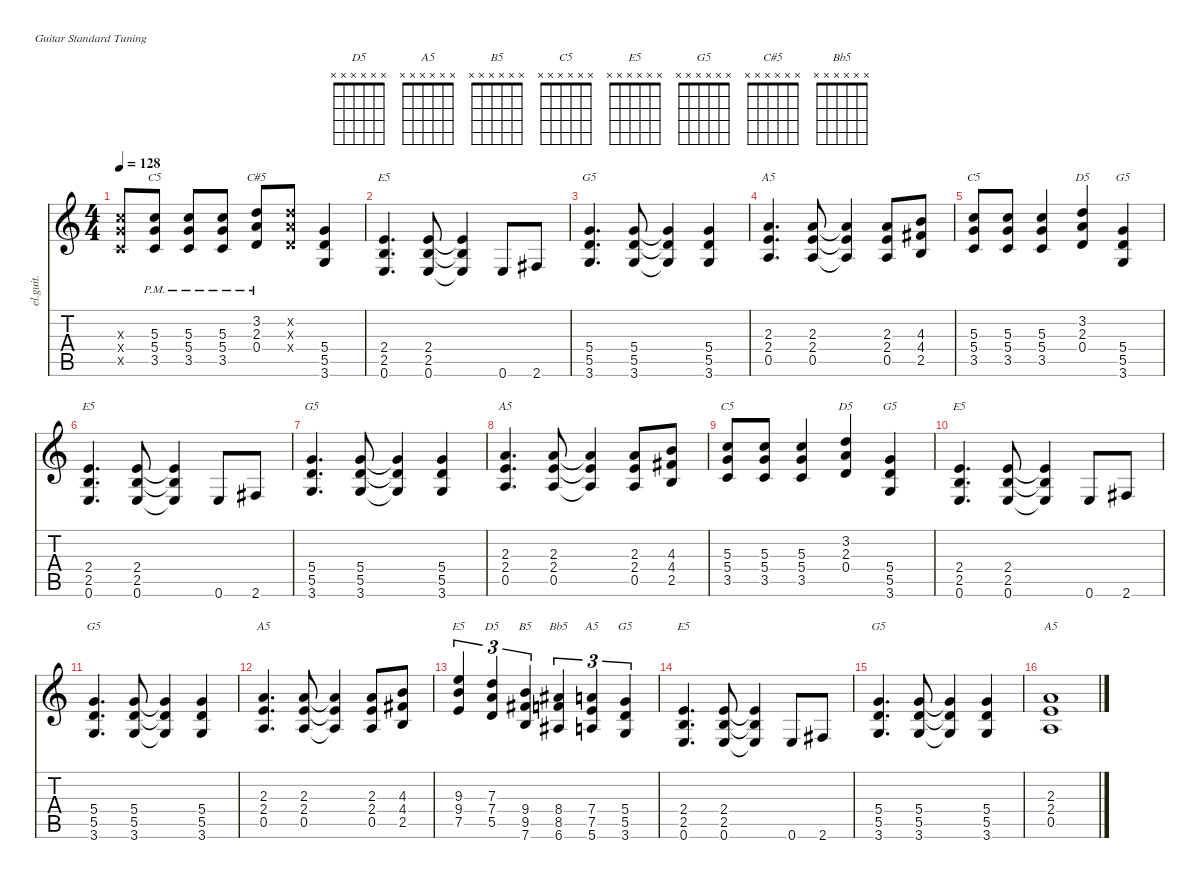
\defaultSystemsLayout 4
\hideDynamics
\bracketExtendMode nobrackets
\otherSystemsTrackNameOrientation horizontal
\track ("Guitar2(Izzy)" "el.guit.") {instrument electricguitarclean}
\staff {score tabs}
\tuning (E4 B3 G3 D3 A2 E2)
\chord ("D5" x x x x x x)
\chord ("A5" x x x x x x)
\chord ("B5" x x x x x x)
\chord ("C5" x x x x x x)
\chord ("E5" x x x x x x)
\chord ("G5" x x x x x x)
\chord ("C#5" x x x x x x)
\chord ("Bb5" x x x x x x)
\ts (4 4)
\tempo 128
\clef g2
\ks c
(5.3{x} 5.4{x} 3.5{x}).8{dy f} (5.3{pm} 5.4{pm} 3.5).8{ch "C5"} (5.3{pm} 5.4{pm} 3.5).8 (5.3{pm} 5.4{pm} 3.5).8 (3.2{pm} 2.3{pm} 0.4{pm}).8{ch "C#5"} (3.2{x} 2.3{x} 0.4{x}).8 (5.4 5.5 3.6).4 |
(2.4 2.5 0.6).4{d ch "E5"} (2.4 2.5 0.6).8 (2.4{t} 2.5{t} 0.6{t}).4 0.6.8 2.6{acc #}.8 |
(5.4 5.5 3.6).4{d ch "G5"} (5.4 5.5 3.6).8 (5.4{t} 5.5{t} 3.6{t}).4 (5.4 5.5 3.6).4 |
(2.3 2.4 0.5).4{d ch "A5"} (2.3 2.4 0.5).8 (2.3{t} 2.4{t} 0.5{t}).4 (2.3 2.4 0.5).8 (4.3 4.4{acc #} 2.5).8 |
(5.3 5.4 3.5).8{ch "C5"} (5.3 5.4 3.5).8 (5.3 5.4 3.5).4 (3.2 2.3 0.4).4{ch "D5"} (5.4 5.5 3.6).4{ch "G5"} |
(2.4 2.5 0.6).4{d ch "E5"} (2.4 2.5 0.6).8 (2.4{t} 2.5{t} 0.6{t}).4 0.6.8 2.6{acc #}.8 |
(5.4 5.5 3.6).4{d ch "G5"} (5.4 5.5 3.6).8 (5.4{t} 5.5{t} 3.6{t}).4 (5.4 5.5 3.6).4 |
(2.3 2.4 0.5).4{d ch "A5"} (2.3 2.4 0.5).8 (2.3{t} 2.4{t} 0.5{t}).4 (2.3 2.4 0.5).8 (4.3 4.4{acc #} 2.5).8 |
(5.3 5.4 3.5).8{ch "C5"} (5.3 5.4 3.5).8 (5.3 5.4 3.5).4 (3.2 2.3 0.4).4{ch "D5"} (5.4 5.5 3.6).4{ch "G5"} |
(2.4 2.5 0.6).4{d ch "E5"} (2.4 2.5 0.6).8 (2.4{t} 2.5{t} 0.6{t}).4 0.6.8 2.6{acc #}.8 |
(5.4 5.5 3.6).4{d ch "G5"} (5.4 5.5 3.6).8 (5.4{t} 5.5{t} 3.6{t}).4 (5.4 5.5 3.6).4 |
(2.3 2.4 0.5).4{d ch "A5"} (2.3 2.4 0.5).8 (2.3{t} 2.4{t} 0.5{t}).4 (2.3 2.4 0.5).8 (4.3 4.4{acc #} 2.5).8 |
(9.3 9.4 7.5).4{tu (3 2) ch "E5"} (7.3 7.4 5.5).4{tu (3 2) ch "D5"} (9.4 9.5{acc #} 7.6).4{tu (3 2) ch "B5"} (8.4{acc #} 8.5 6.6{acc #}).4{tu (3 2) ch "Bb5"} (7.4 7.5 5.6).4{tu (3 2) ch "A5"} (5.4 5.5 3.6).4{tu (3 2) ch "G5"} |
(2.4 2.5 0.6).4{d ch "E5"} (2.4 2.5 0.6).8 (2.4{t} 2.5{t} 0.6{t}).4 0.6.8 2.6{acc #}.8 |
(5.4 5.5 3.6).4{d ch "G5"} (5.4 5.5 3.6).8 (5.4{t} 5.5{t} 3.6{t}).4 (5.4 5.5 3.6).4 |
(2.3 2.4 0.5).1{ch "A5"}
